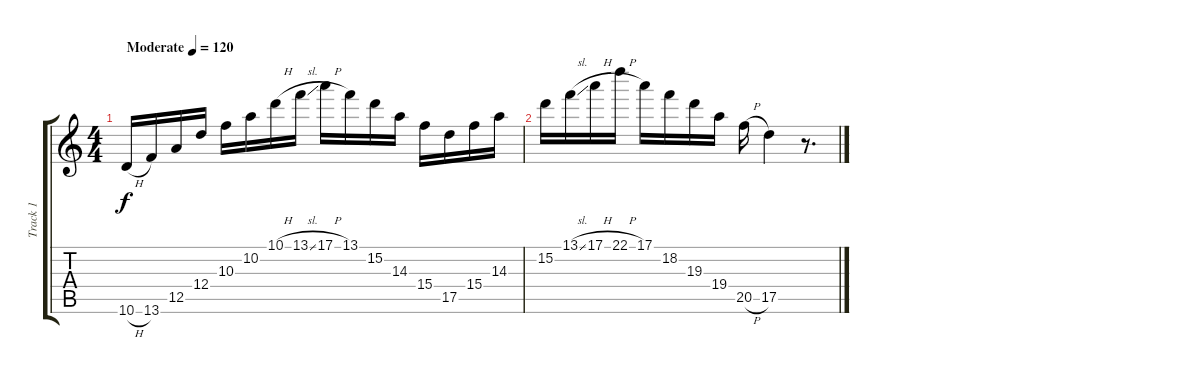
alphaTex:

\track ("Track 1" "Track 1") {instrument acousticguitarsteel}
\staff {score tabs}
\tuning (E4 B3 G3 D3 A2 E2) {hide}
\ts (4 4)
\tempo (120 "Moderate")
\clef g2
\ks c
10.6{h}.16{dy f instrument acousticguitarsteel} 13.6.16 12.5.16 12.4.16 10.3.16 10.2.16 10.1{h}.16 13.1{sl}.16 17.1{h}.16 13.1.16 15.2.16 14.3.16 15.4.16 17.5.16 15.4.16 14.3.16 |
15.2.16 13.1{sl}.16 17.1{h}.16 22.1{h}.16 17.1.16 18.2.16 19.3.16 19.4.16 20.5{h}.16 17.5.4 r.8{d}
